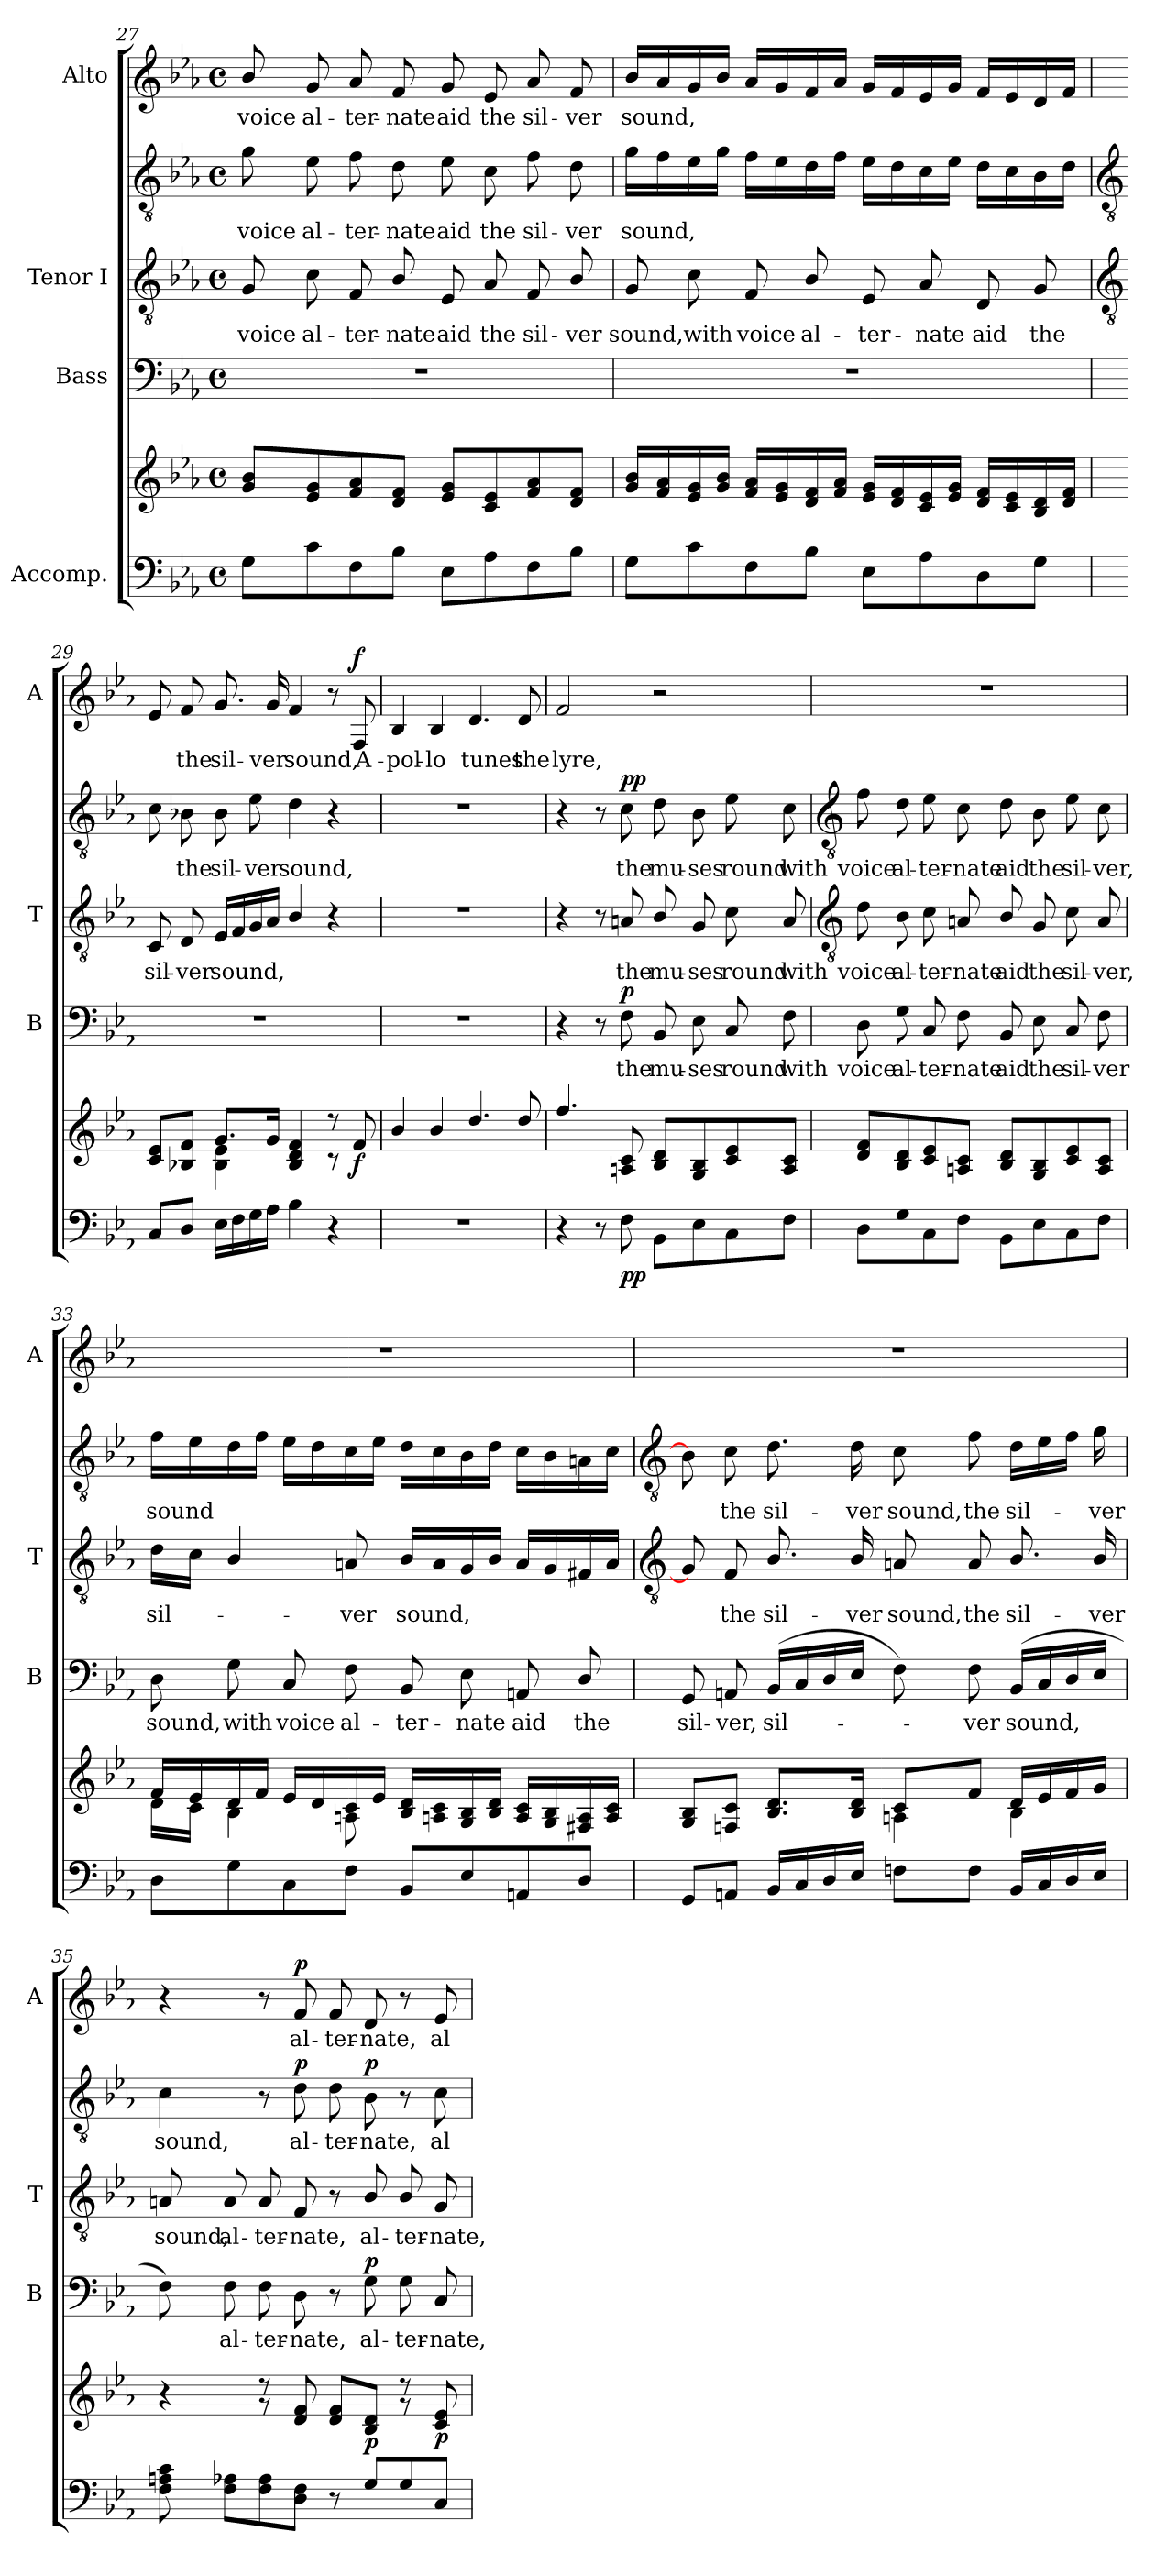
**kern	**kern	**dynam	**kern	**text	**dynam	**kern	**text	**kern	**text	**dynam	**kern	**text	**dynam
*part4	*part4	*part4	*part3	*part3	*part3	*part2	*part2	*part2	*part2	*part2	*part1	*part1	*part1
*staff6	*staff5	*staff5/6	*staff4	*staff4	*staff4	*staff3	*staff3	*staff2	*staff2	*staff2/3	*staff1	*staff1	*staff1
*I"Accomp.	*	*	*I"Bass	*	*	*I"Tenor I	*	*	*	*	*I"Alto	*	*
*	*	*	*I'B	*	*	*I'T	*	*	*	*	*I'A	*	*
*clefF4	*clefG2	*	*clefF4	*	*	*clefGv2	*	*clefGv2	*	*	*clefG2	*	*
*k[b-e-a-]	*k[b-e-a-]	*	*k[b-e-a-]	*	*	*k[b-e-a-]	*	*k[b-e-a-]	*	*	*k[b-e-a-]	*	*
*E-:	*E-:	*	*E-:	*	*	*E-:	*	*E-:	*	*	*E-:	*	*
*M4/4	*M4/4	*	*M4/4	*	*	*M4/4	*	*M4/4	*	*	*M4/4	*	*
*met(c)	*met(c)	*	*met(c)	*	*	*met(c)	*	*met(c)	*	*	*met(c)	*	*
=27	=27	=27	=27	=27	=27	=27	=27	=27	=27	=27	=27	=27	=27
!	!	!	!	!	!	!	!LO:LY:b	!	!LO:LY:b	!	!	!LO:LY:b	!
8G\L	8g 8b-L	.	1r	.	.	8G	voice	8g	voice	.	8b-/	voice	.
!	!	!	!	!	!	!	!LO:LY:b	!	!LO:LY:b	!	!	!LO:LY:b	!
8c\	8e- 8g	.	.	.	.	8c	al-	8e-	al-	.	8g	al-	.
!	!	!	!	!	!	!	!LO:LY:b	!	!LO:LY:b	!	!	!LO:LY:b	!
8F\	8f 8a-	.	.	.	.	8F	-ter-	8f	-ter-	.	8a-	-ter-	.
!	!	!	!	!	!	!	!LO:LY:b	!	!LO:LY:b	!	!	!LO:LY:b	!
8B-\J	8d 8fJ	.	.	.	.	8B-/	-nate	8d	-nate	.	8f	-nate	.
!	!	!	!	!	!	!	!LO:LY:b	!	!LO:LY:b	!	!	!LO:LY:b	!
8E-\L	8e- 8gL	.	.	.	.	8E-	aid	8e-	aid	.	8g	aid	.
!	!	!	!	!	!	!	!LO:LY:b	!	!LO:LY:b	!	!	!LO:LY:b	!
8A-\	8c 8e-	.	.	.	.	8A-	the	8c	the	.	8e-	the	.
!	!	!	!	!	!	!	!LO:LY:b	!	!LO:LY:b	!	!	!LO:LY:b	!
8F\	8f 8a-	.	.	.	.	8F	sil-	8f	sil-	.	8a-	sil-	.
!	!	!	!	!	!	!	!LO:LY:b	!	!LO:LY:b	!	!	!LO:LY:b	!
8B-\J	8d 8fJ	.	.	.	.	8B-/	-ver	8d	-ver	.	8f	-ver	.
=28	=28	=28	=28	=28	=28	=28	=28	=28	=28	=28	=28	=28	=28
!	!	!	!	!	!	!	!LO:LY:b	!	!LO:LY:b	!	!	!LO:LY:b	!
8GL	16g 16b-LL	.	1r	.	.	8G	sound,	16gLL	sound,	.	16b-LL	sound,	.
.	16f 16a-	.	.	.	.	.	.	16f	.	.	16a-	.	.
!	!	!	!	!	!	!	!LO:LY:b	!	!	!	!	!	!
8c	16e- 16g	.	.	.	.	8c	with	16e-	.	.	16g	.	.
.	16g 16b-JJ	.	.	.	.	.	.	16gJJ	.	.	16b-JJ	.	.
!	!	!	!	!	!	!	!LO:LY:b	!	!	!	!	!	!
8F	16f 16a-LL	.	.	.	.	8F	voice	16fLL	.	.	16a-LL	.	.
.	16e- 16g	.	.	.	.	.	.	16e-	.	.	16g	.	.
!	!	!	!	!	!	!	!LO:LY:b	!	!	!	!	!	!
8B-J	16d 16f	.	.	.	.	8B-/	al-	16d	.	.	16f	.	.
.	16f 16a-JJ	.	.	.	.	.	.	16fJJ	.	.	16a-JJ	.	.
!	!	!	!	!	!	!	!LO:LY:b	!	!	!	!	!	!
8E-L	16e- 16gLL	.	.	.	.	8E-	-ter-	16e-LL	.	.	16gLL	.	.
.	16d 16f	.	.	.	.	.	.	16d	.	.	16f	.	.
!	!	!	!	!	!	!	!LO:LY:b	!	!	!	!	!	!
8A-	16c 16e-	.	.	.	.	8A-	-nate	16c	.	.	16e-	.	.
.	16e- 16gJJ	.	.	.	.	.	.	16e-JJ	.	.	16gJJ	.	.
!	!	!	!	!	!	!	!LO:LY:b	!	!	!	!	!	!
8D	16d 16fLL	.	.	.	.	8D	aid	16dLL	.	.	16fLL	.	.
.	16c 16e-	.	.	.	.	.	.	16c	.	.	16e-	.	.
!	!	!	!	!	!	!	!LO:LY:b	!	!	!	!	!	!
8GJ	16B- 16d	.	.	.	.	8G	the	16B-	.	.	16d	.	.
.	16d 16fJJ	.	.	.	.	.	.	16dJJ	.	.	16fJJ	.	.
!!LO:LB:g=z
=29	=29	=29	=29	=29	=29	=29	=29	=29	=29	=29	=29	=29	=29
*	*	*	*	*	*	*clefGv2	*	*clefGv2	*	*	*	*	*
*	*^	*	*	*	*	*	*	*	*	*	*	*	*
!	!	!	!	!	!	!	!	!LO:LY:b	!	!	!	!	!	!
8CL	8c 8e-L	4ryy	.	1r	.	.	8C	sil-	8c	.	.	8e-	.	.
!	!	!	!	!	!	!	!	!LO:LY:b	!	!LO:LY:b	!	!	!LO:LY:b	!
8DJ	8B-X 8fJ	.	.	.	.	.	8D	-ver	8B-X	the	.	8f	the	.
!	!	!	!	!	!	!	!	!LO:LY:b	!	!LO:LY:b	!	!	!LO:LY:b	!
16E-LL	8.gL	4B-\ 4e-\	.	.	.	.	16E-LL	sound,	8B-	sil-	.	8.g	sil-	.
16F	.	.	.	.	.	.	16F	.	.	.	.	.	.	.
!	!	!	!	!	!	!	!	!	!	!LO:LY:b	!	!	!	!
16G	.	.	.	.	.	.	16G	.	8e-	-ver	.	.	.	.
!	!	!	!	!	!	!	!	!	!	!	!	!	!LO:LY:b	!
16A-JJ	16gJ	.	.	.	.	.	16A-JJ	.	.	.	.	16g	-ver	.
!	!	!	!	!	!	!	!	!	!	!LO:LY:b	!	!	!LO:LY:b	!
4B-	4B- 4d 4f	4ryy	.	.	.	.	4B-/	.	4d	sound,	.	4f	sound,	.
4r	8r	8r	.	.	.	.	4r	.	4r	.	.	8r	.	.
!	!	!	!LO:DY:b	!	!	!	!	!	!	!	!	!	!LO:LY:b	!LO:DY:b
.	8f	8ryy	f	.	.	.	.	.	.	.	.	8F	A-	f
=30	=30	=30	=30	=30	=30	=30	=30	=30	=30	=30	=30	=30	=30	=30
!	!	!	!	!	!	!	!	!	!	!	!	!	!LO:LY:b	!
1r	4b-	1ryy	.	1r	.	.	1r	.	1r	.	.	4B-	-pol-	.
!	!	!	!	!	!	!	!	!	!	!	!	!	!LO:LY:b	!
.	4b-	.	.	.	.	.	.	.	.	.	.	4B-	-lo	.
!	!	!	!	!	!	!	!	!	!	!	!	!	!LO:LY:b	!
.	4.dd	.	.	.	.	.	.	.	.	.	.	4.d	tunes	.
!	!	!	!	!	!	!	!	!	!	!	!	!	!LO:LY:b	!
.	8dd	.	.	.	.	.	.	.	.	.	.	8d	the	.
=31	=31	=31	=31	=31	=31	=31	=31	=31	=31	=31	=31	=31	=31	=31
!	!	!	!	!	!	!	!	!	!	!	!	!	!LO:LY:b	!
4r	4.ff	1ryy	.	4r	.	.	4r	.	4r	.	.	2f	lyre,	.
8r	.	.	.	8r	.	.	8r	.	8r	.	.	.	.	.
!	!	!	!LO:DY:b=2	!	!LO:LY:b	!	!	!LO:LY:b	!	!LO:LY:b	!	!	!	!
!	!	!	!LO:DY:n=1:b	!	!	!LO:DY:b	!	!	!	!	!LO:DY:b=2	!	!	!
!	!	!	!	!	!	!	!	!	!	!	!LO:DY:n=1:b	!	!	!
8F	8An/ 8c/	.	p p	8F	the	p	8An	the	8c	the	p p	.	.	.
!	!	!	!	!	!LO:LY:b	!	!	!LO:LY:b	!	!LO:LY:b	!	!	!	!
8BB-L	8B-/ 8d/L	.	.	8BB-	mu-	.	8B-/	mu-	8d	mu-	.	2r	.	.
!	!	!	!	!	!LO:LY:b	!	!	!LO:LY:b	!	!LO:LY:b	!	!	!	!
8E-	8G/ 8B-/	.	.	8E-	-ses	.	8G	-ses	8B-	-ses	.	.	.	.
!	!	!	!	!	!LO:LY:b	!	!	!LO:LY:b	!	!LO:LY:b	!	!	!	!
8C	8c/ 8e-/	.	.	8C	round	.	8c	round	8e-	round	.	.	.	.
!	!	!	!	!	!LO:LY:b	!	!	!LO:LY:b	!	!LO:LY:b	!	!	!	!
8FJ	8A/ 8c/J	.	.	8F	with	.	8A	with	8c	with	.	.	.	.
!!LO:LB:g=z
=32	=32	=32	=32	=32	=32	=32	=32	=32	=32	=32	=32	=32	=32	=32
*	*	*	*	*	*	*	*clefGv2	*	*clefGv2	*	*	*	*	*
!	!	!	!	!	!LO:LY:b	!	!	!LO:LY:b	!	!LO:LY:b	!	!	!	!
8DL	8d/ 8f/L	1ryy	.	8D	voice	.	8d	voice	8f	voice	.	1r	.	.
!	!	!	!	!	!LO:LY:b	!	!	!LO:LY:b	!	!LO:LY:b	!	!	!	!
8G	8B-/ 8d/	.	.	8G	al-	.	8B-	al-	8d	al-	.	.	.	.
!	!	!	!	!	!LO:LY:b	!	!	!LO:LY:b	!	!LO:LY:b	!	!	!	!
8C	8c/ 8e-/	.	.	8C	-ter-	.	8c	-ter-	8e-	-ter-	.	.	.	.
!	!	!	!	!	!LO:LY:b	!	!	!LO:LY:b	!	!LO:LY:b	!	!	!	!
8FJ	8An/ 8c/J	.	.	8F	-nate	.	8An	-nate	8c	-nate	.	.	.	.
!	!	!	!	!	!LO:LY:b	!	!	!LO:LY:b	!	!LO:LY:b	!	!	!	!
8BB-L	8B-/ 8d/L	.	.	8BB-	aid	.	8B-/	aid	8d	aid	.	.	.	.
!	!	!	!	!	!LO:LY:b	!	!	!LO:LY:b	!	!LO:LY:b	!	!	!	!
8E-	8G/ 8B-/	.	.	8E-	the	.	8G	the	8B-	the	.	.	.	.
!	!	!	!	!	!LO:LY:b	!	!	!LO:LY:b	!	!LO:LY:b	!	!	!	!
8C	8c/ 8e-/	.	.	8C	sil-	.	8c	sil-	8e-	sil-	.	.	.	.
!	!	!	!	!	!LO:LY:b	!	!	!LO:LY:b	!	!LO:LY:b	!	!	!	!
8FJ	8A/ 8c/J	.	.	8F	-ver	.	8A	-ver,	8c	-ver,	.	.	.	.
=33	=33	=33	=33	=33	=33	=33	=33	=33	=33	=33	=33	=33	=33	=33
!	!	!	!	!	!LO:LY:b	!	!	!LO:LY:b	!	!LO:LY:b	!	!	!	!
8DL	16fLL	16d\LL	.	8D	sound,	.	16dLL	sil-	16fLL	sound	.	1r	.	.
.	16e-	16c\JJ	.	.	.	.	16cJJ	.	16e-	.	.	.	.	.
!	!	!	!	!	!LO:LY:b	!	!	!	!	!	!	!	!	!
8G	16d	4B-\	.	8G	with	.	4B-/	.	16d	.	.	.	.	.
.	16fJJ	.	.	.	.	.	.	.	16fJJ	.	.	.	.	.
!	!	!	!	!	!LO:LY:b	!	!	!	!	!	!	!	!	!
8C	16e-LL	.	.	8C	voice	.	.	.	16e-LL	.	.	.	.	.
.	16d	.	.	.	.	.	.	.	16d	.	.	.	.	.
!	!	!	!	!	!LO:LY:b	!	!	!LO:LY:b	!	!	!	!	!	!
8FJ	16c	8An\	.	8F	al-	.	8An	ver	16c	.	.	.	.	.
.	16e-JJ	.	.	.	.	.	.	.	16e-JJ	.	.	.	.	.
!	!	!	!	!	!LO:LY:b	!	!	!LO:LY:b	!	!	!	!	!	!
8BB-L	16B- 16dLL	2ryy	.	8BB-	-ter-	.	(>16B-LL	sound,	16dLL	.	.	.	.	.
.	16An 16c	.	.	.	.	.	16A	.	16c	.	.	.	.	.
!	!	!	!	!	!LO:LY:b	!	!	!	!	!	!	!	!	!
8E-	16G 16B-	.	.	8E-	-nate	.	16G	.	16B-	.	.	.	.	.
.	16B- 16dJJ	.	.	.	.	.	16B-JJ	.	16dJJ	.	.	.	.	.
!	!	!	!	!	!LO:LY:b	!	!	!	!	!	!	!	!	!
8AAn	16A 16cLL	.	.	8AAn	aid	.	16ALL	.	16cLL	.	.	.	.	.
.	16G 16B-	.	.	.	.	.	16G	.	16B-	.	.	.	.	.
!	!	!	!	!	!LO:LY:b	!	!	!	!	!	!	!	!	!
8DJ	16F#X 16A	.	.	8D/	the	.	16F#X	.	16An	.	.	.	.	.
.	16A 16cJJ	.	.	.	.	.	16AJJ	.	16cJJ	.	.	.	.	.
!!LO:LB:g=z
=34	=34	=34	=34	=34	=34	=34	=34	=34	=34	=34	=34	=34	=34	=34
*	*	*	*	*	*	*	*clefGv2	*	*clefGv2	*	*	*	*	*
!	!	!	!	!	!LO:LY:b	!	!	!	!	!	!	!	!	!
8GGL	8G 8B-L	2ryy	.	8GG	sil-	.	8G]	.	8B-]	.	.	1r	.	.
!	!	!	!	!	!LO:LY:b	!	!	!LO:LY:b	!	!LO:LY:b	!	!	!	!
8AAnJ	8Fn 8cJ	.	.	8AAn	-ver,	.	8F	the	8c	the	.	.	.	.
!	!	!	!	!	!LO:LY:b	!	!	!LO:LY:b	!	!LO:LY:b	!	!	!	!
16BB-LL	8.B- 8.dL	.	.	(<16BB-LL	sil-	.	8.B-/	sil-	8.d	sil-	.	.	.	.
16C	.	.	.	16C	.	.	.	.	.	.	.	.	.	.
16D	.	.	.	16D	.	.	.	.	.	.	.	.	.	.
!	!	!	!	!	!	!	!	!LO:LY:b	!	!LO:LY:b	!	!	!	!
16E-JJ	16B- 16dJ	.	.	16E-JJ	.	.	16B-/	-ver	16d	-ver	.	.	.	.
!	!	!	!	!	!	!	!	!LO:LY:b	!	!LO:LY:b	!	!	!	!
8FnL	8cL	4An\	.	8F)	.	.	8An	sound,	8c	sound,	.	.	.	.
!	!	!	!	!	!LO:LY:b	!	!	!LO:LY:b	!	!LO:LY:b	!	!	!	!
8FJ	8fJ	.	.	8F	ver	.	8A	the	8f	the	.	.	.	.
!	!	!	!	!	!LO:LY:b	!	!	!LO:LY:b	!	!LO:LY:b	!	!	!	!
16BB-LL	16dLL	4B-\	.	(<16BB-LL	sound,	.	8.B-/	sil-	16dLL	sil-	.	.	.	.
16C	16e-	.	.	16C	.	.	.	.	16e-	.	.	.	.	.
16D	16f	.	.	16D	.	.	.	.	16fJJ)	.	.	.	.	.
!	!	!	!	!	!	!	!	!LO:LY:b	!	!LO:LY:b	!	!	!	!
16E-JJ	16gJJ	.	.	16E-JJ	.	.	16B-/	-ver	16g	ver	.	.	.	.
=35	=35	=35	=35	=35	=35	=35	=35	=35	=35	=35	=35	=35	=35	=35
!	!	!	!	!	!	!	!	!LO:LY:b	!	!LO:LY:b	!	!	!	!
8F 8An 8c	4r	4ryy	.	8F)	.	.	8An	-sound,	4c	sound,	.	4r	.	.
!	!	!	!	!	!LO:LY:b	!	!	!LO:LY:b	!	!	!	!	!	!
8F 8A-XL	.	.	.	8F	al-	.	8A	al-	.	.	.	.	.	.
!	!	!	!	!	!LO:LY:b	!	!	!LO:LY:b	!	!	!	!	!	!
8F 8A-	8r	8r	.	8F	-ter-	.	8A	-ter-	8r	.	.	8r	.	.
!	!	!	!	!	!LO:LY:b	!	!	!LO:LY:b	!	!LO:LY:b	!LO:DY:b	!	!LO:LY:b	!LO:DY:b
8D 8FJ	8d 8f	4.ryy	.	8D	-nate,	.	8F	-nate,	8d	al-	p	8f	al-	p
!	!	!	!	!	!	!	!	!	!	!LO:LY:b	!	!	!LO:LY:b	!
8r	8d 8fL	.	.	8r	.	.	8r	.	8d	-ter-	.	8f	-ter-	.
!	!	!	!LO:DY:a=2	!	!LO:LY:b	!LO:DY:b	!	!LO:LY:b	!	!LO:LY:b	!LO:DY:b=2	!	!LO:LY:b	!
8G/L	8B- 8dJ	.	p	8G	al-	p	8B-/	al-	8B-	-nate,	p	8d	-nate,	.
!	!	!	!	!	!LO:LY:b	!	!	!LO:LY:b	!	!	!	!	!	!
8G/	8r	8r	.	8G	-ter-	.	8B-/	-ter-	8r	.	.	8r	.	.
!	!	!	!LO:DY:b	!	!LO:LY:b	!	!	!LO:LY:b	!	!LO:LY:b	!	!	!LO:LY:b	!
8CJ	8c 8e-	8ryy	p	8C	-nate,	.	8G	-nate,	8c	al-	.	8e-	al-	.
*	*v	*v	*	*	*	*	*	*	*	*	*	*	*	*
=	=	=	=	=	=	=	=	=	=	=	=	=	=
*-	*-	*-	*-	*-	*-	*-	*-	*-	*-	*-	*-	*-	*-
